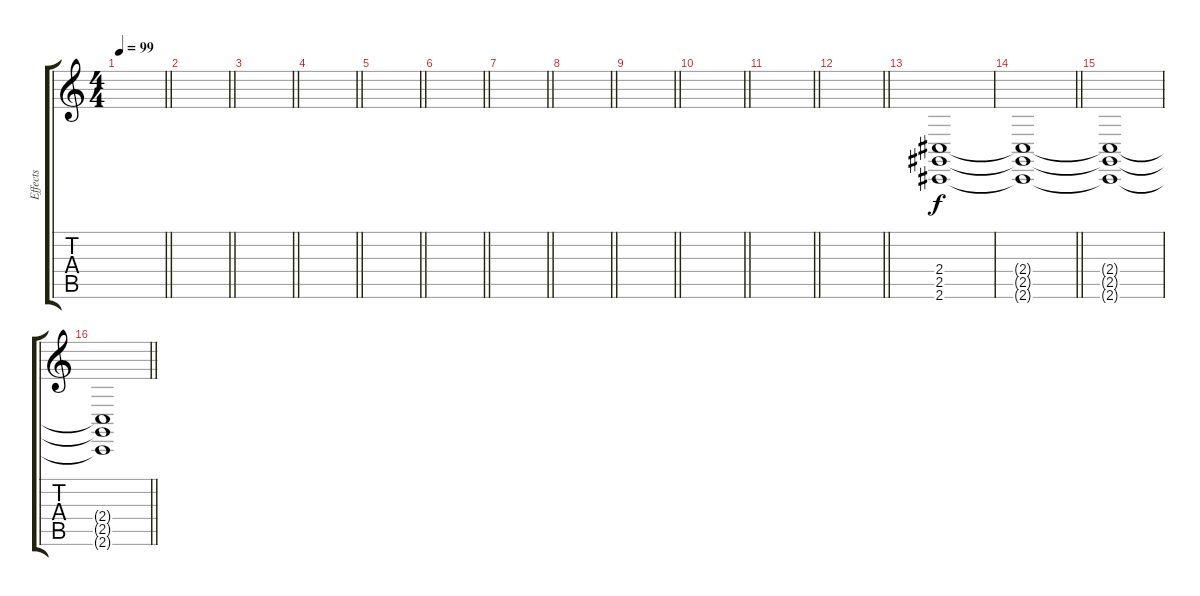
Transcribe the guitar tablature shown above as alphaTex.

\track ("Effects" "Effects") {instrument fx4atmosphere}
\staff {score tabs}
\tuning (Db4 Ab3 E3 B2 Gb2 B1) {hide}
\ts (4 4)
\tempo 99
\clef g2
\barLineRight lightlight
\ks c
|
\barLineRight lightlight
|
\barLineRight lightlight
|
\barLineRight lightlight
|
\barLineRight lightlight
|
\barLineRight lightlight
|
\barLineRight lightlight
|
\barLineRight lightlight
|
\barLineRight lightlight
|
\barLineRight lightlight
|
\barLineRight lightlight
|
\barLineRight lightlight
|
(2.4 2.5 2.6).1 |
\barLineRight lightlight
(2.4{t} 2.5{t} 2.6{t}).1 |
(2.4{t} 2.5{t} 2.6{t}).1 |
\barLineRight lightlight
(2.4{t} 2.5{t} 2.6{t}).1
